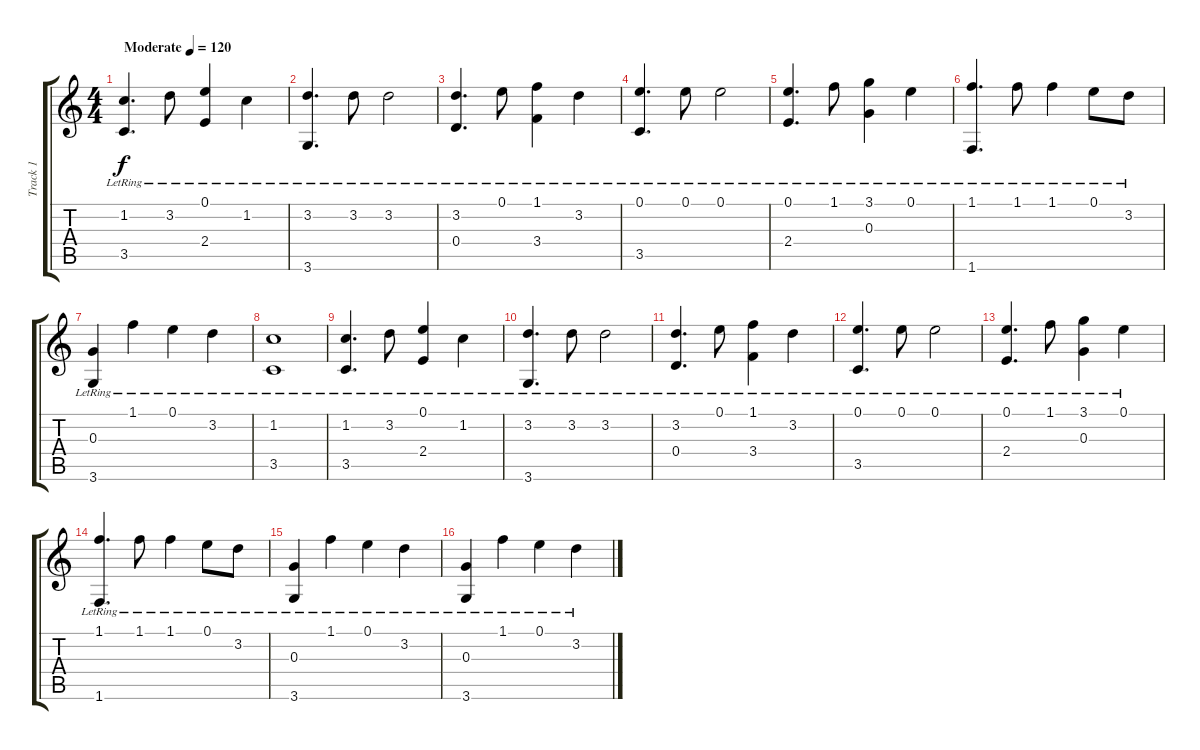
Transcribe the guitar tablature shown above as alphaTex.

\track ("Track 1" "Track 1") {instrument acousticguitarsteel}
\staff {score tabs}
\tuning (E4 B3 G3 D3 A2 E2) {hide}
\ts (4 4)
\tempo (120 "Moderate")
\clef g2
\ks c
(1.2{lr} 3.5{lr}).4{d dy f instrument acousticguitarsteel} 3.2{lr}.8 (0.1{lr} 2.4{lr}).4 1.2{lr}.4 |
(3.2{lr} 3.6{lr}).4{d} 3.2{lr}.8 3.2{lr}.2 |
(3.2{lr} 0.4{lr}).4{d} 0.1{lr}.8 (1.1{lr} 3.4{lr}).4 3.2{lr}.4 |
(0.1{lr} 3.5{lr}).4{d} 0.1{lr}.8 0.1{lr}.2 |
(0.1{lr} 2.4{lr}).4{d} 1.1{lr}.8 (3.1{lr} 0.3{lr}).4 0.1{lr}.4 |
(1.1{lr} 1.6{lr}).4{d} 1.1{lr}.8 1.1{lr}.4 0.1{lr}.8 3.2{lr}.8 |
(0.3{lr} 3.6{lr}).4 1.1{lr}.4 0.1{lr}.4 3.2{lr}.4 |
(1.2{lr} 3.5{lr}).1 |
(1.2{lr} 3.5{lr}).4{d} 3.2{lr}.8 (0.1{lr} 2.4{lr}).4 1.2{lr}.4 |
(3.2{lr} 3.6{lr}).4{d} 3.2{lr}.8 3.2{lr}.2 |
(3.2{lr} 0.4{lr}).4{d} 0.1{lr}.8 (1.1{lr} 3.4{lr}).4 3.2{lr}.4 |
(0.1{lr} 3.5{lr}).4{d} 0.1{lr}.8 0.1{lr}.2 |
(0.1{lr} 2.4{lr}).4{d} 1.1{lr}.8 (3.1{lr} 0.3{lr}).4 0.1{lr}.4 |
(1.1{lr} 1.6{lr}).4{d} 1.1{lr}.8 1.1{lr}.4 0.1{lr}.8 3.2{lr}.8 |
(0.3{lr} 3.6{lr}).4 1.1{lr}.4 0.1{lr}.4 3.2{lr}.4 |
(0.3{lr} 3.6{lr}).4 1.1{lr}.4 0.1{lr}.4 3.2{lr}.4
